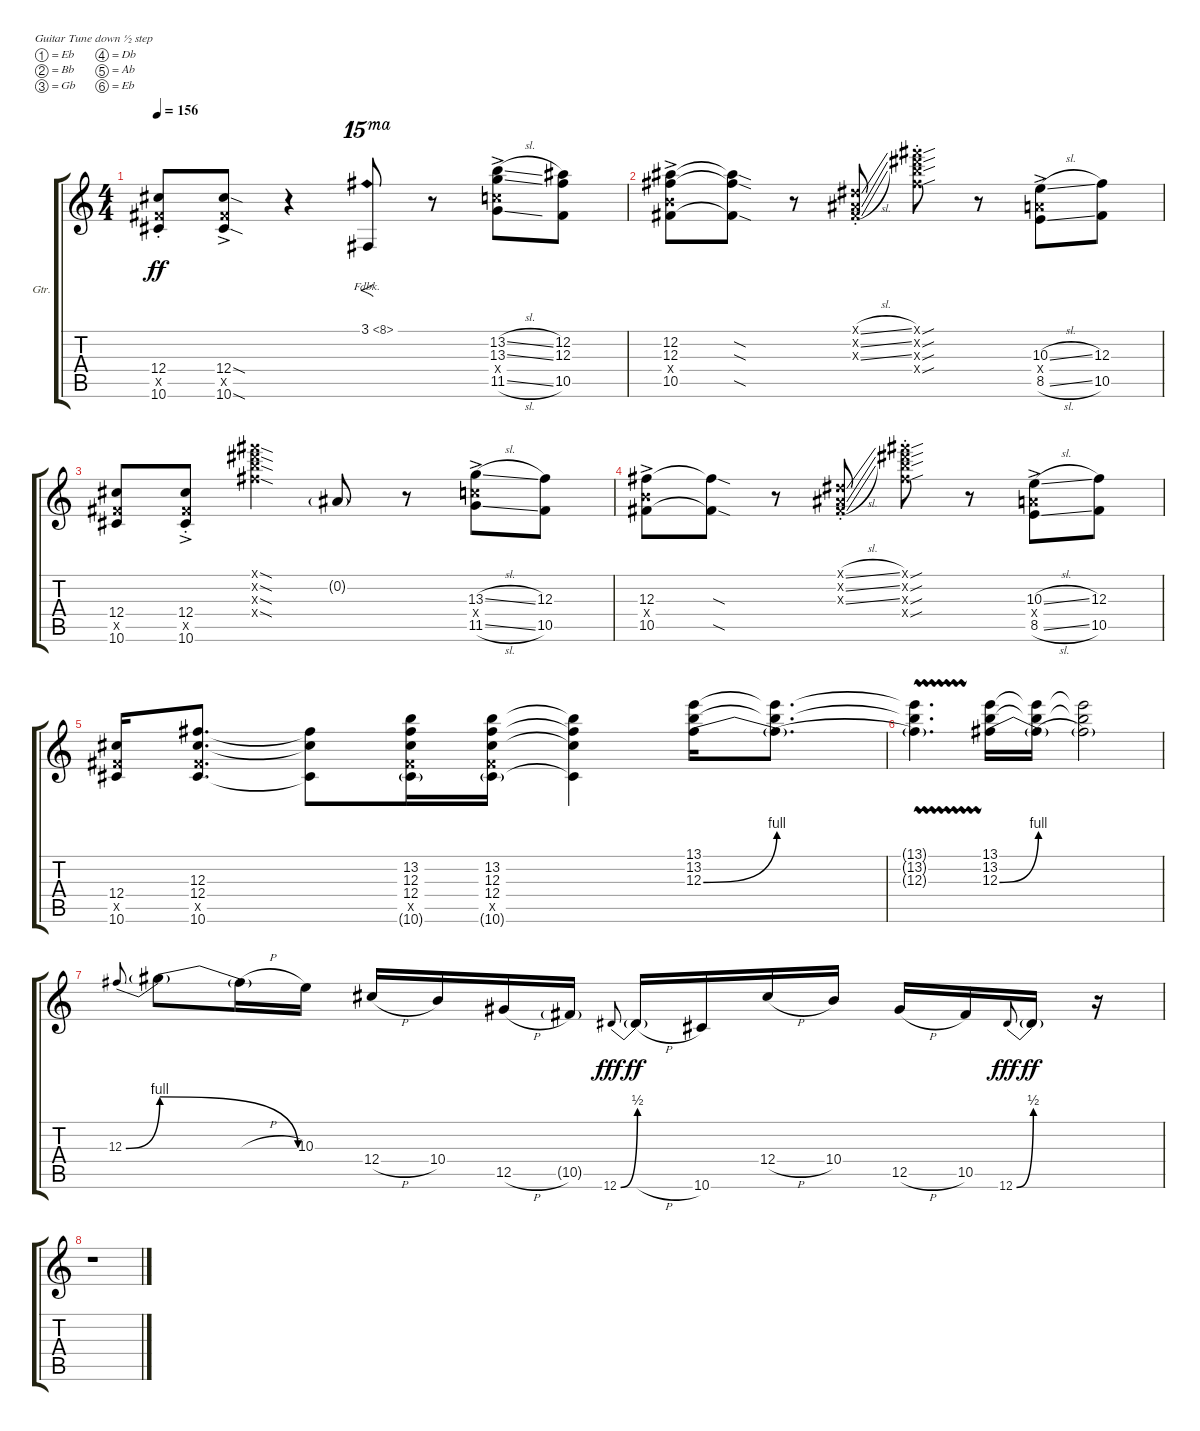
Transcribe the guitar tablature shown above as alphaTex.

\defaultSystemsLayout 4
\bracketExtendMode groupsimilarinstruments
\firstSystemTrackNameOrientation horizontal
\otherSystemsTrackNameOrientation horizontal
\track ("Guitar" "Gtr.") {instrument electricguitarclean}
\staff {score tabs}
\tuning (Eb4 Bb3 Gb3 Db3 Ab2 Eb2)
\ts (4 4)
\tempo 156
\clef g2
\ks c
(10.6{st} 10.5{st x} 12.4{st}).8{dy ff} (10.6{sod ac} 10.5{ac x} 12.4{sod ac}).8 r.4 3.1{fh 5}.8{f ot 15ma} r.8 (11.5{sl ac} 11.4{ac x} 13.3{sl ac} 13.2{sl ac}).8 (12.3 10.5 12.2).8 |
(12.3{ac} 10.4{ac x} 10.5{ac} 12.2).8 (12.3{sod t} 10.5{sod t} 12.2{sod t}).8 r.8 (0.2{sl st x} 0.1{sl st x} 0.3{sl st x}).8 (15.1{sou st x} 17.2{sou st x} 17.3{sou st x} 17.4{sou st x}).8 r.8 (8.5{sl ac} 8.4{ac x} 10.3{sl ac}).8 (12.3 10.5).8 |
(10.6 10.5{x} 12.4).8 (10.6{ac st} 10.5{ac st x} 12.4{ac st}).8 (17.4{sod x} 17.3{sod x} 17.2{sod x} 15.1{sod x}).4 0.2{g}.8 r.8 (11.5{sl ac} 11.4{ac x} 13.3{sl ac}).8 (12.3 10.5).8 |
(12.3{ac} 10.4{ac x} 10.5{ac}).8 (12.3{sod t} 10.5{sod t}).8 r.8 (0.2{sl st x} 0.1{sl st x} 0.3{sl st x}).8 (15.1{sou st x} 17.2{sou st x} 17.3{sou st x} 17.4{sou st x}).8 r.8 (8.5{sl ac} 8.4{ac x} 10.3{sl ac}).8 (12.3 10.5).8 |
(10.6 10.5{x} 12.4).16 (10.6 10.5{x} 12.4 12.3).8{d} (12.3{t} 12.4{t} 10.6{t}).8 (12.3 12.4 10.6{g} 13.2 10.5{x}).16 (12.3 12.4 10.6{g} 13.2 10.5{x}).16 (10.6{t} 12.4{t} 12.3{t} 13.2{t}).4 (13.1 13.2 12.3{be (bend 18.599999999999998 0 59.4 4)}).16 (12.3{be (hold 0 0 60 0) t} 13.2{t} 13.1{t}).8{d} |
(12.3{be (hold 0 0 60 0) vw t} 13.2{vw t} 13.1{vw t}).4{d} (13.1 13.2 12.3{be (bend 18.599999999999998 0 59.4 4)}).16 (12.3{be (hold 0 0 60 0) t} 13.2{t} 13.1{t}).16 (13.1{t} 13.2{t} 12.3{be (hold 0 0 60 0) t}).2 |
12.3{be (bend 19.2 0 59.4 4)}.8{gr onbeat} 12.3{be (release 0 4 59.4 0) t}.8 12.3{h t}.16 10.3.16 12.4{h}.16 10.4.16 12.5{h}.16 10.5{g}.16 12.6{be (bend 19.2 0 60 2)}.8{gr onbeat dy fff} 12.6{be (hold 0 0 60 0) h t}.16{dy ff} 10.6.16 12.4{h}.16 10.4.16 12.5{h}.16 10.5.16 12.6{be (bend 19.2 0 60 2)}.8{gr onbeat dy fff} 12.6{be (hold 0 0 60 0) t}.16{dy ff} r.16 |
r.1
